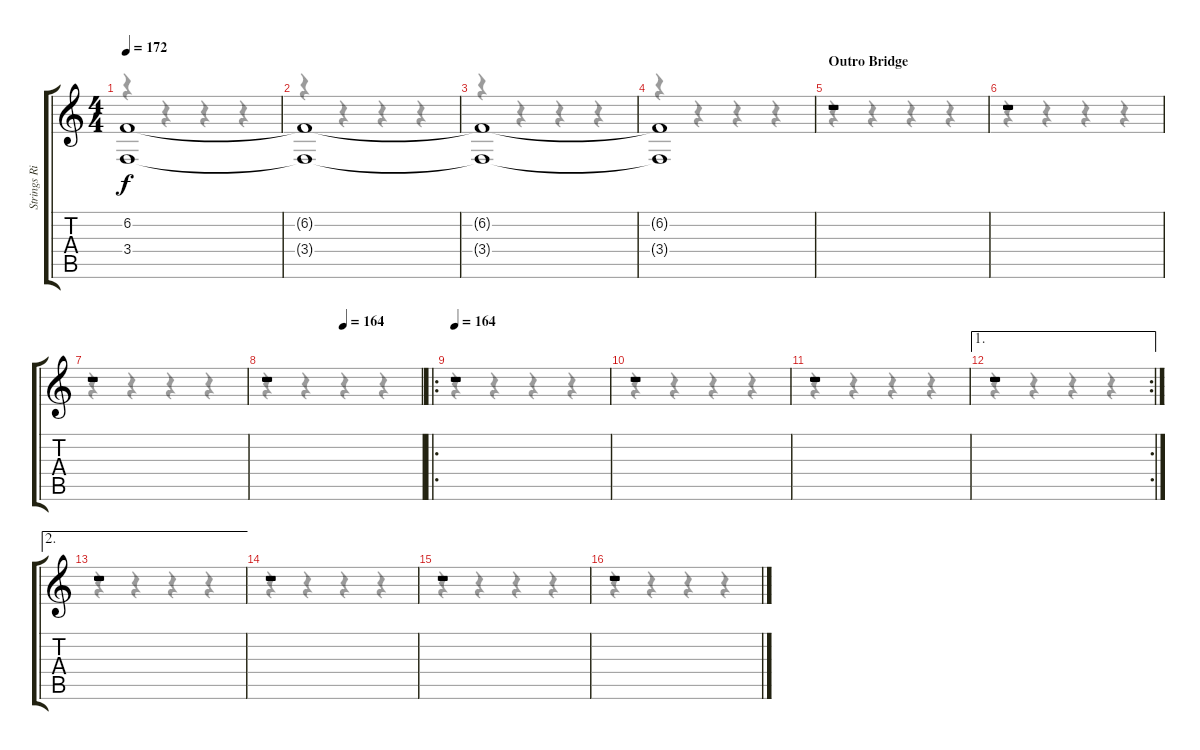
\track ("Strings Right" "Strings Ri") {instrument stringensemble2}
\staff {score tabs}
\tuning (E4 B3 G3 D3 A2 E2) {hide}
\voice
\ts (4 4)
\tempo 172
\clef g2
\ks c
(6.2 3.4).1{dy f} |
(6.2{t} 3.4{t}).1 |
(6.2{t} 3.4{t}).1 |
(6.2{t} 3.4{t}).1 |
\section ("" "Outro Bridge")
r.1 |
r.1 |
r.1 |
\tempo (164 0.5)
r.1 |
\ro
\tempo 164
r.1 |
r.1 |
r.1 |
\ae 1
\rc 2
r.1 |
\ae 2
r.1 |
r.1 |
r.1 |
r.1
\voice
\clef g2
\ottava regular
\simile none
\ks c
r.4{dy f} r.4 r.4 r.4 |
r.4 r.4 r.4 r.4 |
r.4 r.4 r.4 r.4 |
r.4 r.4 r.4 r.4 |
r.4 r.4 r.4 r.4 |
r.4 r.4 r.4 r.4 |
r.4 r.4 r.4 r.4 |
r.4 r.4 r.4 r.4 |
r.4 r.4 r.4 r.4 |
r.4 r.4 r.4 r.4 |
r.4 r.4 r.4 r.4 |
r.4 r.4 r.4 r.4 |
r.4 r.4 r.4 r.4 |
r.4 r.4 r.4 r.4 |
r.4 r.4 r.4 r.4 |
r.4 r.4 r.4 r.4
